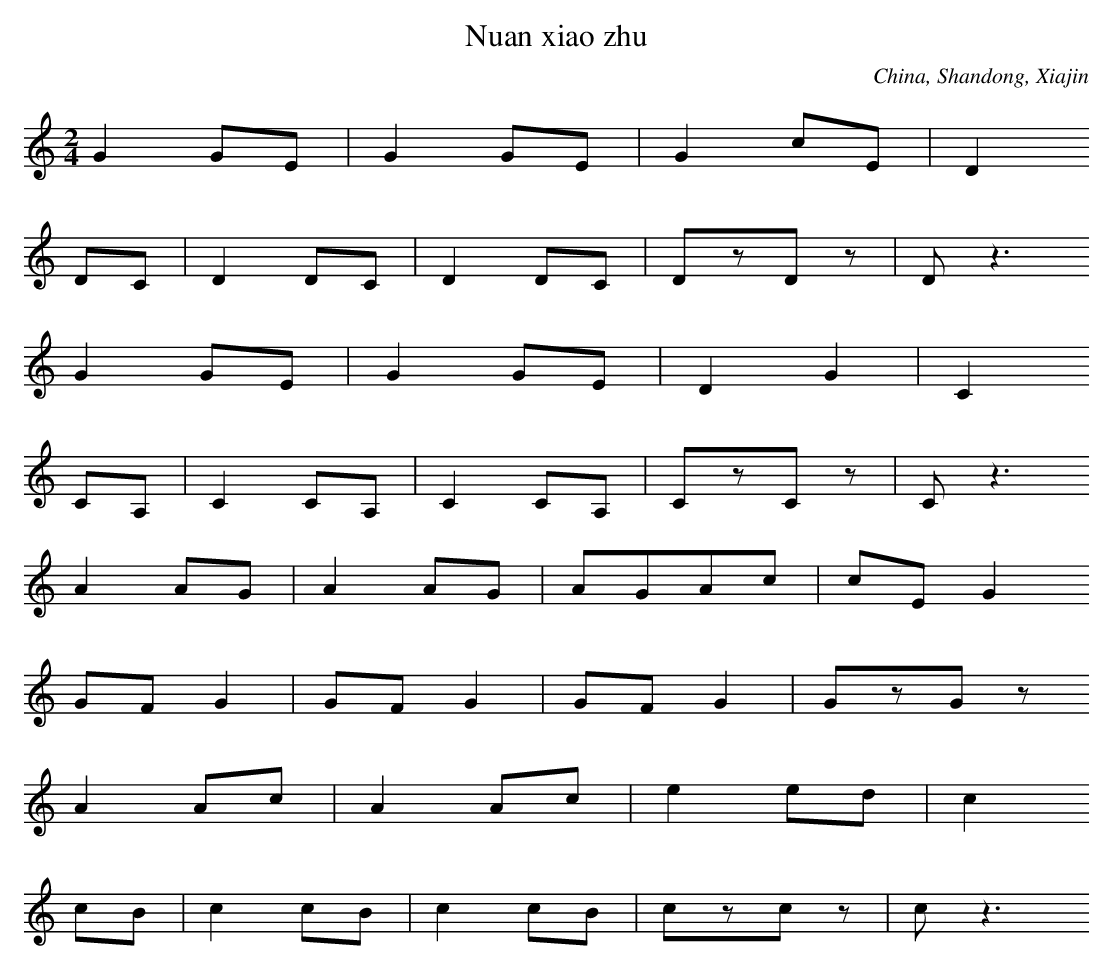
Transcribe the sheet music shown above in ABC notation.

X:1
T: Nuan xiao zhu
O: China, Shandong, Xiajin
M: 2/4
L: 1/8
K: C
G2GE | G2GE | G2cE | D2
DC | D2DC | D2DC | DzDz | Dz3
G2GE | G2GE | D2G2 | C2
CA, | C2CA, | C2CA, | CzCz | Cz3
A2AG | A2AG | AGAc | cEG2
GFG2 | GFG2 | GFG2 | GzGz
A2Ac | A2Ac | e2ed | c2
cB | c2cB | c2cB | czcz | cz3
